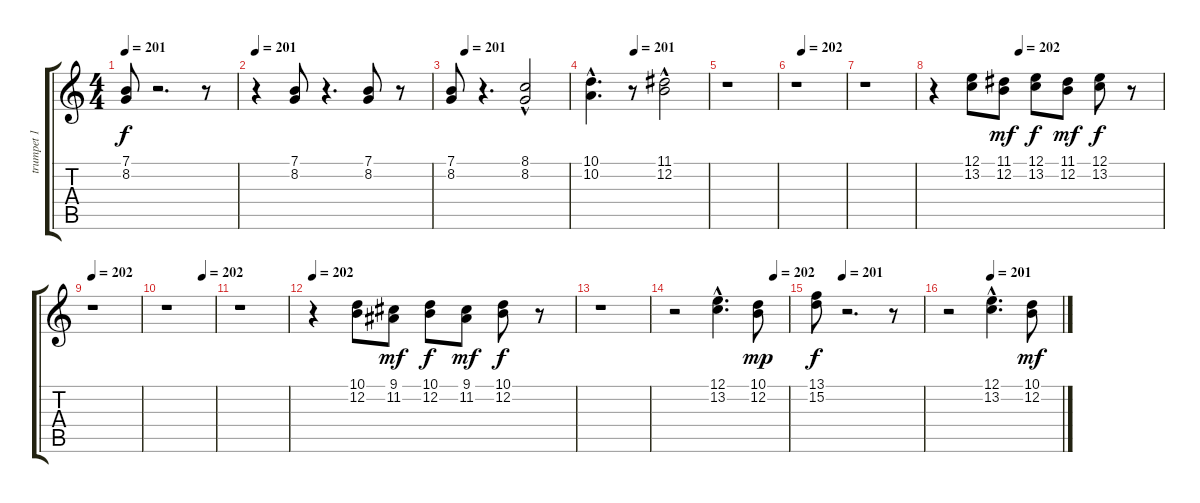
\track ("trumpet 1" "trumpet 1") {instrument brasssection}
\staff {score tabs}
\tuning (E4 B3 G3 D3 A2 E2) {hide}
\ts (4 4)
\tempo 201
\clef g2
\ks c
(7.1 8.2).8{dy f} r.2{d} r.8 |
\tempo 201
r.4 (7.1 8.2).8 r.4{d} (7.1 8.2).8 r.8 |
\tempo (201 0.125)
(7.1 8.2).8 r.4{d} (8.1 8.2{hac}).2 |
\tempo (201 0.375)
(10.1{hac} 10.2{hac}).4{d} r.8 (11.1 12.2{hac}).2 |
r.1 |
\tempo (202 0.125)
r.1 |
r.1 |
\tempo (202 0.375)
r.4 (12.1 13.2).8 (11.1 12.2).8{dy mf} (12.1 13.2).8{dy f} (11.1 12.2).8{dy mf} (12.1 13.2).8{dy f} r.8 |
\tempo 202
r.1 |
\tempo (202 0.75)
r.1 |
r.1 |
\tempo 202
r.4 (10.1 12.2).8 (9.1 11.2).8{dy mf} (10.1 12.2).8{dy f} (9.1 11.2).8{dy mf} (10.1 12.2).8{dy f} r.8 |
r.1 |
\tempo (202 0.875)
r.2 (12.1{hac} 13.2{hac}).4{d} (10.1 12.2).8{dy mp} |
\tempo (201 0.25)
(13.1 15.2).8{dy f} r.2{d} r.8 |
\tempo (201 0.375)
r.2 (12.1{hac} 13.2{hac}).4{d} (10.1 12.2).8{dy mf}
